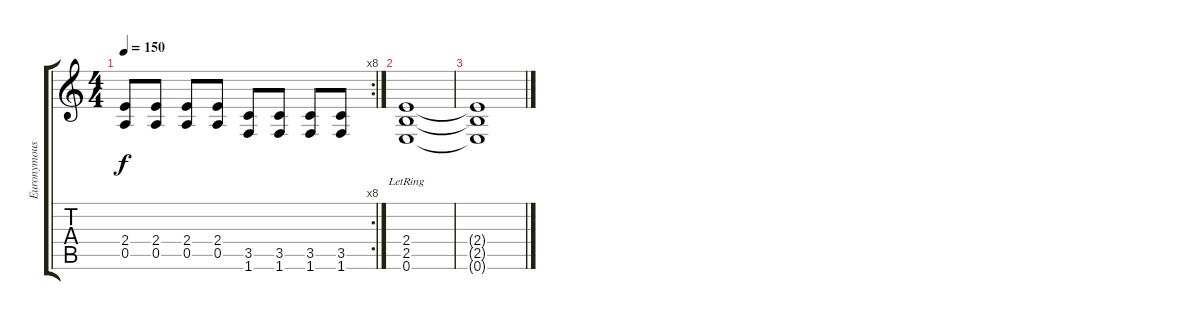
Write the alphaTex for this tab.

\track ("Euronymous" "Euronymous") {instrument distortionguitar}
\staff {score tabs}
\tuning (E4 B3 G3 D3 A2 E2) {hide}
\rc 8
\ts (4 4)
\tempo 150
\clef g2
\ks c
(2.4 0.5).8{dy f} (2.4 0.5).8 (2.4 0.5).8 (2.4 0.5).8 (3.5 1.6).8 (3.5 1.6).8 (3.5 1.6).8 (3.5 1.6).8 |
(2.4{lr} 2.5{lr} 0.6{lr}).1 |
(2.4{t} 2.5{t} 0.6{t}).1
